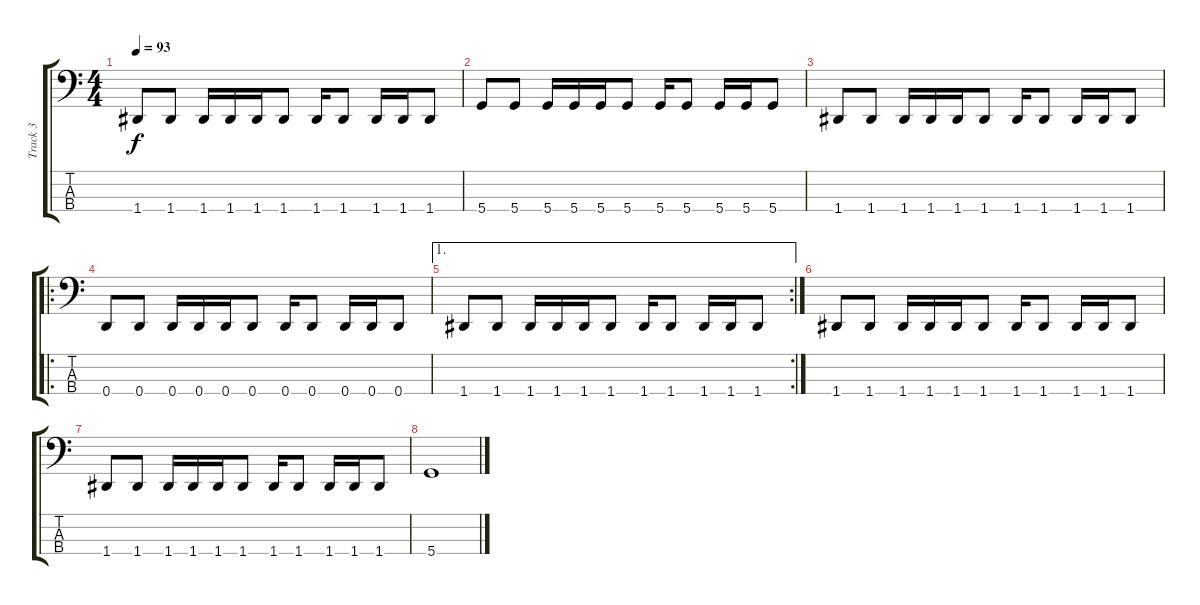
\track ("Track 3" "Track 3") {instrument electricbasspick}
\staff {score tabs}
\tuning (G2 D2 A1 D1) {hide}
\ts (4 4)
\tempo 93
\clef f4
\ks c
1.4.8{dy f} 1.4.8 1.4.16 1.4.16 1.4.16 1.4.8 1.4.16 1.4.8 1.4.16 1.4.16 1.4.8 |
5.4.8 5.4.8 5.4.16 5.4.16 5.4.16 5.4.8 5.4.16 5.4.8 5.4.16 5.4.16 5.4.8 |
1.4.8 1.4.8 1.4.16 1.4.16 1.4.16 1.4.8 1.4.16 1.4.8 1.4.16 1.4.16 1.4.8 |
\ro
0.4.8 0.4.8 0.4.16 0.4.16 0.4.16 0.4.8 0.4.16 0.4.8 0.4.16 0.4.16 0.4.8 |
\ae 1
\rc 2
1.4.8 1.4.8 1.4.16 1.4.16 1.4.16 1.4.8 1.4.16 1.4.8 1.4.16 1.4.16 1.4.8 |
1.4.8 1.4.8 1.4.16 1.4.16 1.4.16 1.4.8 1.4.16 1.4.8 1.4.16 1.4.16 1.4.8 |
1.4.8 1.4.8 1.4.16 1.4.16 1.4.16 1.4.8 1.4.16 1.4.8 1.4.16 1.4.16 1.4.8 |
5.4.1
